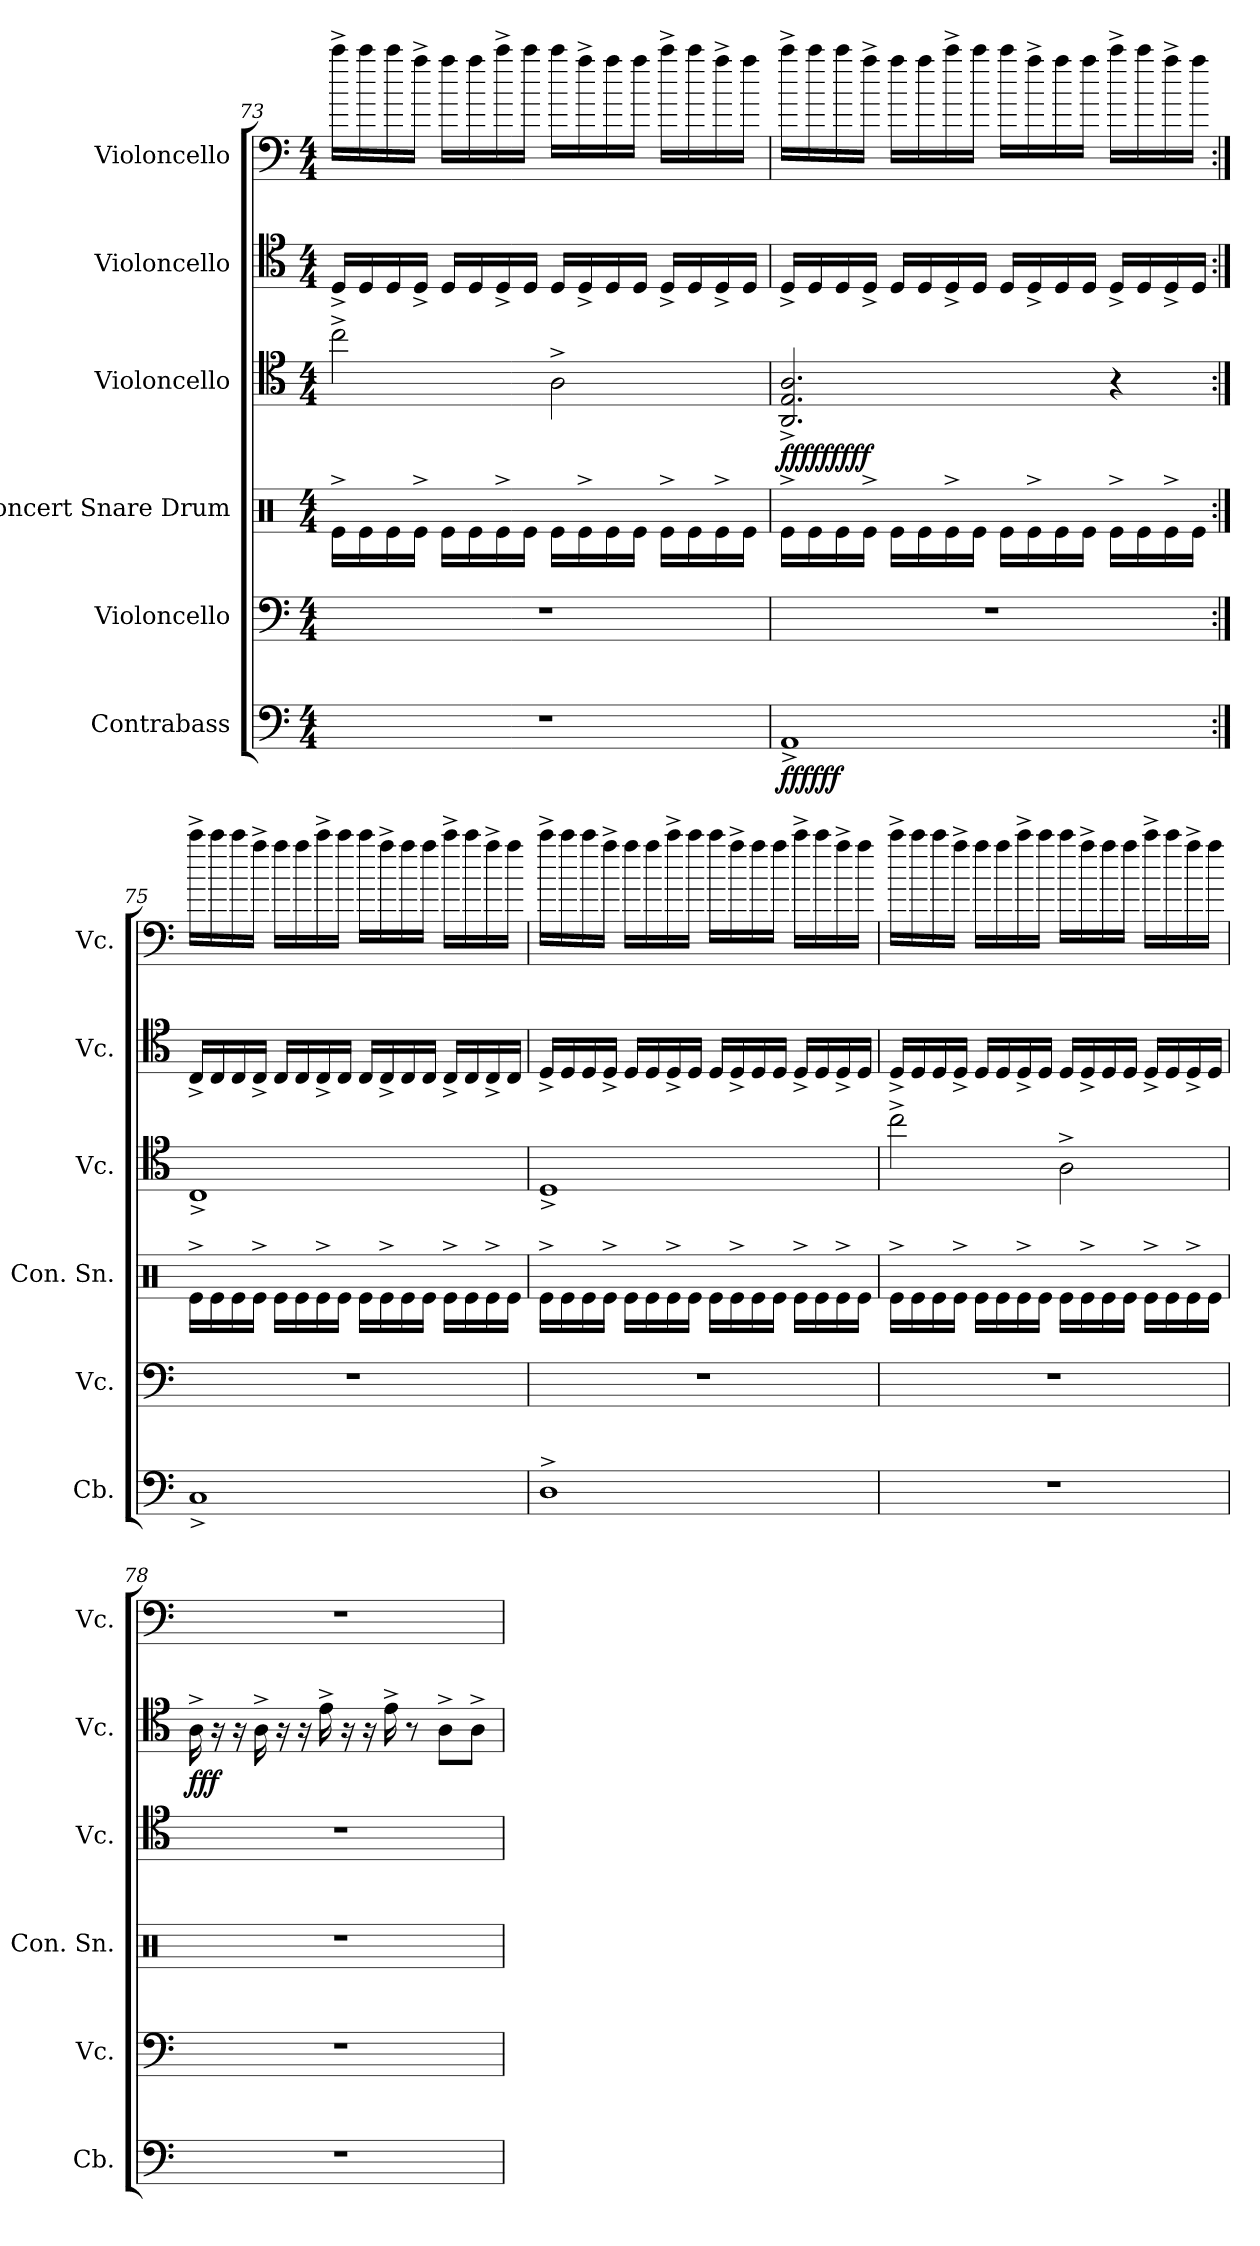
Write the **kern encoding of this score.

**kern	**dynam	**kern	**kern	**kern	**dynam	**kern	**dynam	**kern
*part6	*part6	*part5	*part4	*part3	*part3	*part2	*part2	*part1
*staff6	*staff6	*staff5	*staff4	*staff3	*staff3	*staff2	*staff2	*staff1
*I"Contrabass	*	*I"Violoncello	*I"Concert Snare Drum	*I"Violoncello	*	*I"Violoncello	*	*I"Violoncello
*I'Cb.	*	*I'Vc.	*I'Con. Sn.	*I'Vc.	*	*I'Vc.	*	*I'Vc.
*clefF4	*	*clefF4	*clefX	*clefC4	*	*clefC4	*	*clefF4
*ITrd7c12	*	*	*	*	*	*	*	*
*k[]	*	*k[]	*k[]	*k[]	*	*k[]	*	*k[]
*M4/4	*	*M4/4	*M4/4	*M4/4	*	*M4/4	*	*M4/4
=73	=73	=73	=73	=73	=73	=73	=73	=73
1r	.	1r	16Re^\LL	2cc^\	.	16D^/LL	.	16ccc^\LL
.	.	.	16Re\	.	.	16D/	.	16ccc\
.	.	.	16Re\	.	.	16D/	.	16ccc\
.	.	.	16Re^\JJ	.	.	16D^/JJ	.	16aa^\JJ
.	.	.	16Re\LL	.	.	16D/LL	.	16aa\LL
.	.	.	16Re\	.	.	16D/	.	16aa\
.	.	.	16Re^\	.	.	16D^/	.	16ccc^\
.	.	.	16Re\JJ	.	.	16D/JJ	.	16ccc\JJ
.	.	.	16Re\LL	2A^\	.	16D/LL	.	16ccc\LL
.	.	.	16Re^\	.	.	16D^/	.	16aa^\
.	.	.	16Re\	.	.	16D/	.	16aa\
.	.	.	16Re\JJ	.	.	16D/JJ	.	16aa\JJ
.	.	.	16Re^\LL	.	.	16D^/LL	.	16ccc^\LL
.	.	.	16Re\	.	.	16D/	.	16ccc\
.	.	.	16Re^\	.	.	16D^/	.	16aa^\
.	.	.	16Re\JJ	.	.	16D/JJ	.	16aa\JJ
!!LO:LB:g=z
=74	=74	=74	=74	=74	=74	=74	=74	=74
!	!LO:DY:b	!	!	!	!	!	!	!
!	!LO:DY:n=1:b	!	!	!	!LO:DY:b	!	!	!
!	!	!	!	!	!LO:DY:n=1:b	!	!	!
!	!	!	!	!	!LO:DY:n=2:b	!	!	!
1AAA^	fff fff	1r	16Re^\LL	2.AA/^ 2.E/^ 2.A/^	fff fff fff	16D^/LL	.	16ccc^\LL
.	.	.	16Re\	.	.	16D/	.	16ccc\
.	.	.	16Re\	.	.	16D/	.	16ccc\
.	.	.	16Re^\JJ	.	.	16D^/JJ	.	16aa^\JJ
.	.	.	16Re\LL	.	.	16D/LL	.	16aa\LL
.	.	.	16Re\	.	.	16D/	.	16aa\
.	.	.	16Re^\	.	.	16D^/	.	16ccc^\
.	.	.	16Re\JJ	.	.	16D/JJ	.	16ccc\JJ
.	.	.	16Re\LL	.	.	16D/LL	.	16ccc\LL
.	.	.	16Re^\	.	.	16D^/	.	16aa^\
.	.	.	16Re\	.	.	16D/	.	16aa\
.	.	.	16Re\JJ	.	.	16D/JJ	.	16aa\JJ
.	.	.	16Re^\LL	4r	.	16D^/LL	.	16ccc^\LL
.	.	.	16Re\	.	.	16D/	.	16ccc\
.	.	.	16Re^\	.	.	16D^/	.	16aa^\
.	.	.	16Re\JJ	.	.	16D/JJ	.	16aa\JJ
=75:|!	=75:|!	=75:|!	=75:|!	=75:|!	=75:|!	=75:|!	=75:|!	=75:|!
1CC^	.	1r	16Re^\LL	1C^	.	16C^/LL	.	16ccc^\LL
.	.	.	16Re\	.	.	16C/	.	16ccc\
.	.	.	16Re\	.	.	16C/	.	16ccc\
.	.	.	16Re^\JJ	.	.	16C^/JJ	.	16aa^\JJ
.	.	.	16Re\LL	.	.	16C/LL	.	16aa\LL
.	.	.	16Re\	.	.	16C/	.	16aa\
.	.	.	16Re^\	.	.	16C^/	.	16ccc^\
.	.	.	16Re\JJ	.	.	16C/JJ	.	16ccc\JJ
.	.	.	16Re\LL	.	.	16C/LL	.	16ccc\LL
.	.	.	16Re^\	.	.	16C^/	.	16aa^\
.	.	.	16Re\	.	.	16C/	.	16aa\
.	.	.	16Re\JJ	.	.	16C/JJ	.	16aa\JJ
.	.	.	16Re^\LL	.	.	16C^/LL	.	16ccc^\LL
.	.	.	16Re\	.	.	16C/	.	16ccc\
.	.	.	16Re^\	.	.	16C^/	.	16aa^\
.	.	.	16Re\JJ	.	.	16C/JJ	.	16aa\JJ
!!LO:PB:g=z
=76	=76	=76	=76	=76	=76	=76	=76	=76
1DD^	.	1r	16Re^\LL	1D^	.	16D^/LL	.	16ccc^\LL
.	.	.	16Re\	.	.	16D/	.	16ccc\
.	.	.	16Re\	.	.	16D/	.	16ccc\
.	.	.	16Re^\JJ	.	.	16D^/JJ	.	16aa^\JJ
.	.	.	16Re\LL	.	.	16D/LL	.	16aa\LL
.	.	.	16Re\	.	.	16D/	.	16aa\
.	.	.	16Re^\	.	.	16D^/	.	16ccc^\
.	.	.	16Re\JJ	.	.	16D/JJ	.	16ccc\JJ
.	.	.	16Re\LL	.	.	16D/LL	.	16ccc\LL
.	.	.	16Re^\	.	.	16D^/	.	16aa^\
.	.	.	16Re\	.	.	16D/	.	16aa\
.	.	.	16Re\JJ	.	.	16D/JJ	.	16aa\JJ
.	.	.	16Re^\LL	.	.	16D^/LL	.	16ccc^\LL
.	.	.	16Re\	.	.	16D/	.	16ccc\
.	.	.	16Re^\	.	.	16D^/	.	16aa^\
.	.	.	16Re\JJ	.	.	16D/JJ	.	16aa\JJ
=77	=77	=77	=77	=77	=77	=77	=77	=77
1r	.	1r	16Re^\LL	2cc^\	.	16D^/LL	.	16ccc^\LL
.	.	.	16Re\	.	.	16D/	.	16ccc\
.	.	.	16Re\	.	.	16D/	.	16ccc\
.	.	.	16Re^\JJ	.	.	16D^/JJ	.	16aa^\JJ
.	.	.	16Re\LL	.	.	16D/LL	.	16aa\LL
.	.	.	16Re\	.	.	16D/	.	16aa\
.	.	.	16Re^\	.	.	16D^/	.	16ccc^\
.	.	.	16Re\JJ	.	.	16D/JJ	.	16ccc\JJ
.	.	.	16Re\LL	2A^\	.	16D/LL	.	16ccc\LL
.	.	.	16Re^\	.	.	16D^/	.	16aa^\
.	.	.	16Re\	.	.	16D/	.	16aa\
.	.	.	16Re\JJ	.	.	16D/JJ	.	16aa\JJ
.	.	.	16Re^\LL	.	.	16D^/LL	.	16ccc^\LL
.	.	.	16Re\	.	.	16D/	.	16ccc\
.	.	.	16Re^\	.	.	16D^/	.	16aa^\
.	.	.	16Re\JJ	.	.	16D/JJ	.	16aa\JJ
!!LO:LB:g=z
=78	=78	=78	=78	=78	=78	=78	=78	=78
!	!	!	!	!	!	!	!LO:DY:b	!
1r	.	1r	1r	1r	.	16A^\	fff	1r
.	.	.	.	.	.	16r	.	.
.	.	.	.	.	.	16r	.	.
.	.	.	.	.	.	16A^\	.	.
.	.	.	.	.	.	16r	.	.
.	.	.	.	.	.	16r	.	.
.	.	.	.	.	.	16e^\	.	.
.	.	.	.	.	.	16r	.	.
.	.	.	.	.	.	16r	.	.
.	.	.	.	.	.	16e^\	.	.
.	.	.	.	.	.	8r	.	.
.	.	.	.	.	.	8A^\L	.	.
.	.	.	.	.	.	8A^\J	.	.
=	=	=	=	=	=	=	=	=
*-	*-	*-	*-	*-	*-	*-	*-	*-
